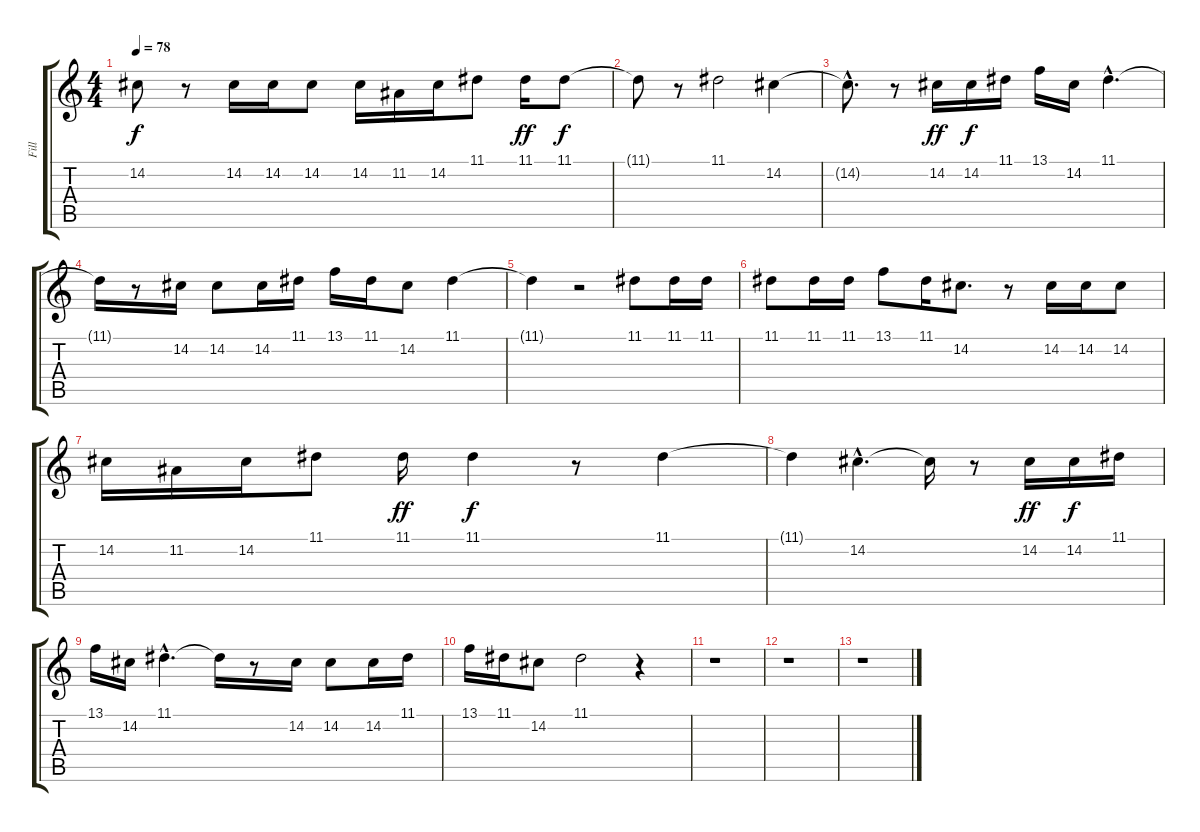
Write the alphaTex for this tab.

\track ("Fill" "Fill") {instrument pad6metallic}
\staff {score tabs}
\tuning (E4 B3 G3 D3 A2 E2) {hide}
\ts (4 4)
\tempo 78
\clef g2
\ks c
14.2{t}.8{dy f} r.8 14.2.16 14.2.16 14.2.8 14.2.16 11.2.16 14.2.16 11.1.8 11.1.16{dy ff} 11.1.8{dy f} |
11.1{t}.8 r.8 11.1.2 14.2.4 |
14.2{hac t}.8{d} r.8 14.2.16{dy ff} 14.2.16{dy f} 11.1.16 13.1.16 14.2.16 11.1{hac}.4{d} |
11.1{t}.16 r.8 14.2.16 14.2.8 14.2.16 11.1.16 13.1.16 11.1.16 14.2.8 11.1.4 |
11.1{t}.4 r.2 11.1.8 11.1.16 11.1.16 |
11.1.8 11.1.16 11.1.16 13.1.8 11.1.16 14.2.8{d} r.8 14.2.16 14.2.16 14.2.8 |
14.2.16 11.2.16 14.2.16 11.1.8 11.1.16{dy ff} 11.1.4{dy f} r.8 11.1.4 |
11.1{t}.4 14.2{hac}.4{d} 14.2{t}.16 r.8 14.2.16{dy ff} 14.2.16{dy f} 11.1.16 |
13.1.16 14.2.16 11.1{hac}.4{d} 11.1{t}.16 r.8 14.2.16 14.2.8 14.2.16 11.1.16 |
13.1.16 11.1.16 14.2.8 11.1.2 r.4 |
r.1 |
r.1 |
r.1
